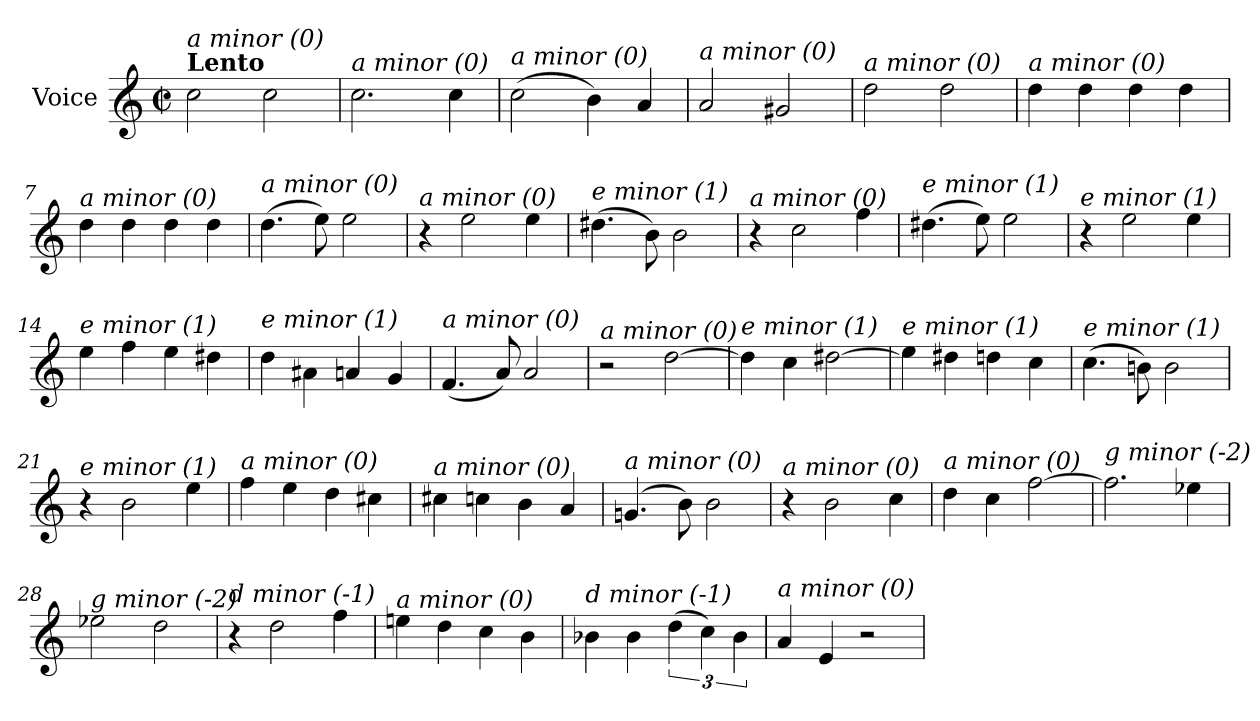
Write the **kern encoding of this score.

**kern
*part1
*staff1
*I"Voice
*clefG2
*k[]
*C:
*M2/2
*met(c|)
=1
!LO:TX:a:B:t=Lento
!LO:TX:i:t=a minor (0)
2cc\
2cc\
=2
!LO:TX:i:t=a minor (0)
2.cc\
4cc\
=3
!LO:TX:i:t=a minor (0)
(>2cc\
4b\)
4a/
=4
!LO:TX:i:t=a minor (0)
2a/
2g#X/
=5
!LO:TX:i:t=a minor (0)
2dd\
2dd\
=6
!LO:TX:i:t=a minor (0)
4dd\
4dd\
4dd\
4dd\
=7
!LO:TX:i:t=a minor (0)
4dd\
4dd\
4dd\
4dd\
!!LO:LB:g=z
=8
!LO:TX:i:t=a minor (0)
(>4.dd\
8ee\)
2ee\
=9
!LO:TX:i:t=a minor (0)
4r
2ee\
4ee\
=10
!LO:TX:i:t=e minor (1)
(>4.dd#X\
8b\)
2b\
=11
!LO:TX:i:t=a minor (0)
4r
2cc\
4ff\
=12
!LO:TX:i:t=e minor (1)
(>4.dd#X\
8ee\)
2ee\
=13
!LO:TX:i:t=e minor (1)
4r
2ee\
4ee\
=14
!LO:TX:i:t=e minor (1)
4ee\
4ff\
4ee\
4dd#Xi\
!!LO:LB:g=z
=15
!LO:TX:i:t=e minor (1)
4dd\
4a#Xi\
4a/
4g/
=16
!LO:TX:i:t=a minor (0)
(<4.f/
8a/)
2a/
=17
!LO:TX:i:t=a minor (0)
2r
[2dd\
=18
!LO:TX:i:t=e minor (1)
4dd\]
4cc\
[2dd#Xi\
=19
!LO:TX:i:t=e minor (1)
4ee-\]
4dd#Xi\
4dd\
4cc\
=20
!LO:TX:i:t=e minor (1)
(>4.cc\
8bn\)
2b\
=21
!LO:TX:i:t=e minor (1)
4r
2b\
4ee\
!!LO:LB:g=z
=22
!LO:TX:i:t=a minor (0)
4ff\
4ee\
4dd\
4cc#X\
=23
!LO:TX:i:t=a minor (0)
4cc#X\
4ccn\
4b\
4a/
=24
!LO:TX:i:t=a minor (0)
(4.gn/
8b\)
2b\
=25
!LO:TX:i:t=a minor (0)
4r
2b\
4cc\
=26
!LO:TX:i:t=a minor (0)
4dd\
4cc\
[2ff\
=27
!LO:TX:i:t=g minor (-2)
2.ff\]
4ee-X\
=28
!LO:TX:i:t=g minor (-2)
2ee-X\
2dd\
!!LO:LB:g=z
=29
!LO:TX:i:t=d minor (-1)
4r
2dd\
4ff\
=30
!LO:TX:i:t=a minor (0)
4een\
4dd\
4cc\
4b\
=31
!LO:TX:i:t=d minor (-1)
4b-X\
4b-\
(>6dd\
6cc\)
6b-\
=32
!LO:TX:i:t=a minor (0)
4a/
4e/
2r
=
*-
